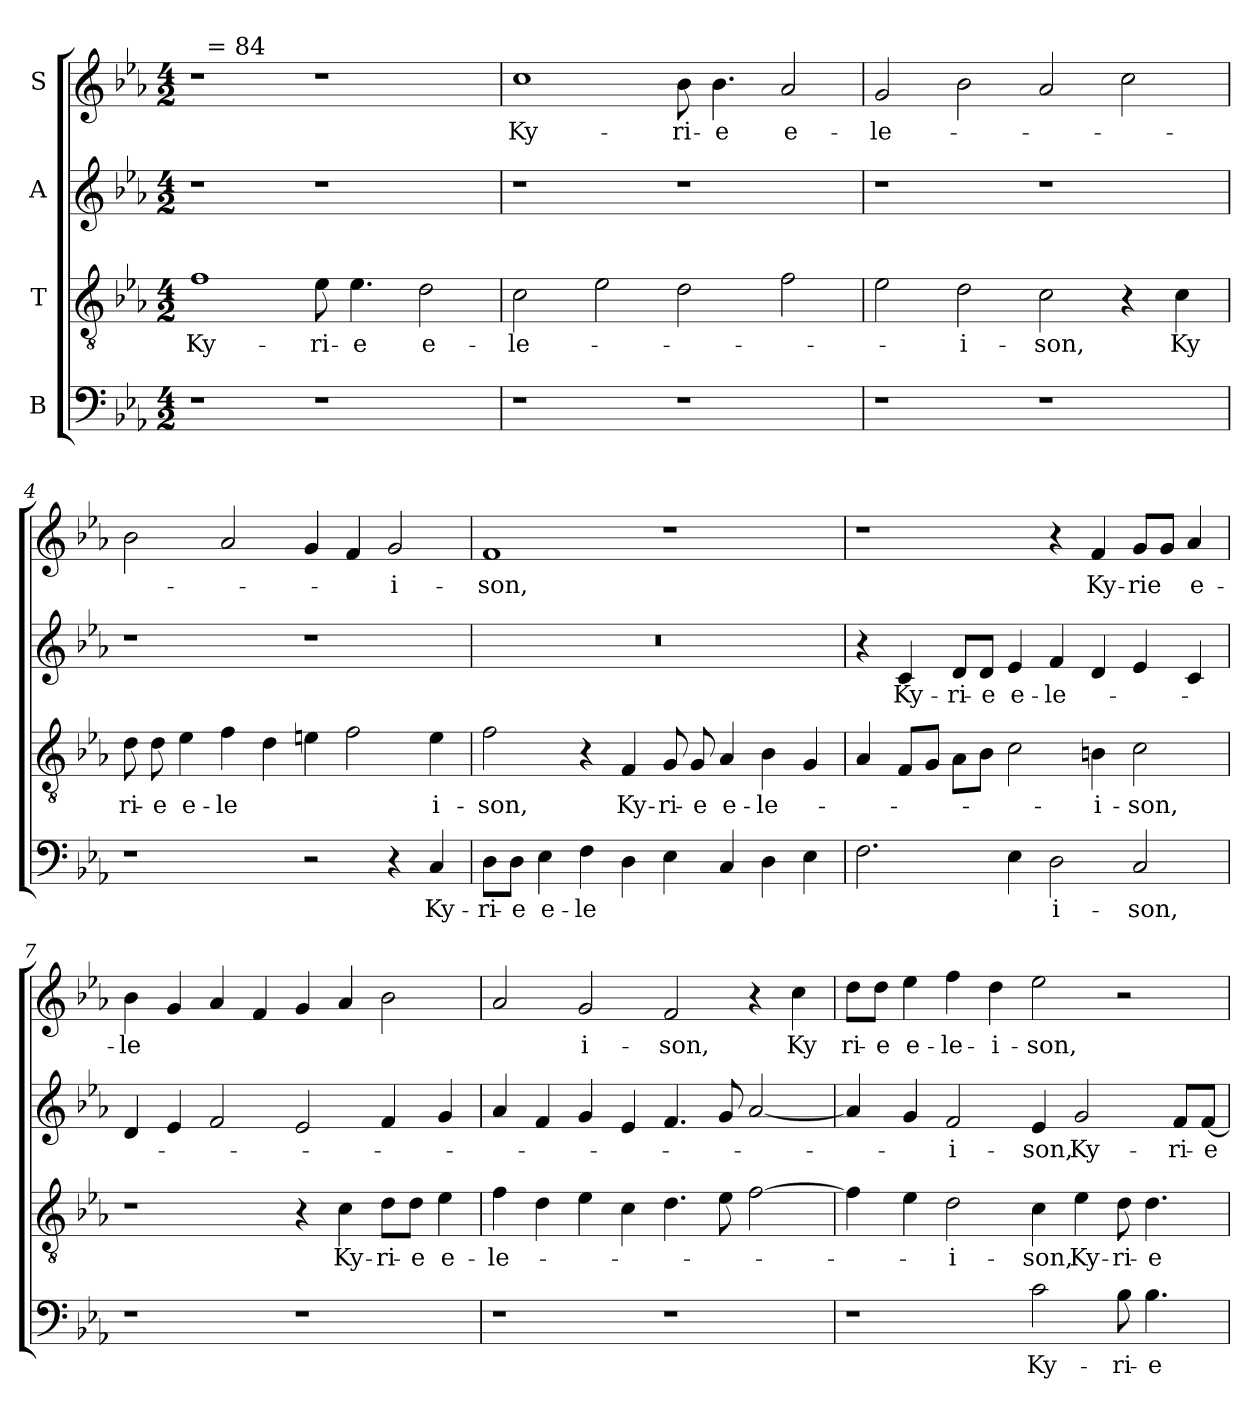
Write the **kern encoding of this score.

**kern	**text	**kern	**text	**kern	**text	**kern	**text
*part4	*part4	*part3	*part3	*part2	*part2	*part1	*part1
*staff4	*staff4	*staff3	*staff3	*staff2	*staff2	*staff1	*staff1
*I"B	*	*I"T	*	*I"A	*	*I"S	*
*clefF4	*	*clefGv2	*	*clefG2	*	*clefG2	*
*k[b-e-a-]	*	*k[b-e-a-]	*	*k[b-e-a-]	*	*k[b-e-a-]	*
*E-:	*	*E-:	*	*E-:	*	*E-:	*
*M4/2	*	*M4/2	*	*M4/2	*	*M4/2	*
=1	=1	=1	=1	=1	=1	=1	=1
!	!	!	!	!	!	!LO:TX:a:t=  = 84	!
1r	.	1f	Ky-	1r	.	1r	.
1r	.	8e-\	-ri-	1r	.	1r	.
.	.	4.e-\	-e	.	.	.	.
.	.	2d\	e-	.	.	.	.
=2	=2	=2	=2	=2	=2	=2	=2
1r	.	2c\	le-	1r	.	1cc	Ky-
.	.	2e-\	.	.	.	.	.
1r	.	2d\	.	1r	.	8b-\	-ri-
.	.	.	.	.	.	4.b-\	-e
.	.	2f\	.	.	.	2a-/	e-
=3	=3	=3	=3	=3	=3	=3	=3
1r	.	2e-\	.	1r	.	2g/	le-
.	.	2d\	i-	.	.	2b-\	.
1r	.	2c\	son,	1r	.	2a-/	.
.	.	4r	.	.	.	2cc\	.
.	.	4c\	Ky	.	.	.	.
=4	=4	=4	=4	=4	=4	=4	=4
1r	.	8d\	-ri-	1r	.	2b-\	.
.	.	8d\	-e	.	.	.	.
.	.	4e-\	e-	.	.	.	.
.	.	4f\	le	.	.	2a-/	.
.	.	4d\	.	.	.	.	.
2r	.	4en\	.	1r	.	4g/	.
.	.	2f\	.	.	.	4f/	.
4r	.	.	.	.	.	2g/	-i-
4C/	Ky-	4e\	-i-	.	.	.	.
!!LO:LB:g=z
=5	=5	=5	=5	=5	=5	=5	=5
8D\L	ri-	2f\	son,	0r	.	1f	son,
8D\J	-e	.	.	.	.	.	.
4E-\	e-	.	.	.	.	.	.
4F\	le	4r	.	.	.	.	.
4D\	.	4F/	Ky-	.	.	.	.
4E-\	.	8G/	-ri-	.	.	1r	.
.	.	8G/	-e	.	.	.	.
4C/	.	4A-/	e-	.	.	.	.
4D\	.	4B-\	le-	.	.	.	.
4E-\	.	4G/	.	.	.	.	.
=6	=6	=6	=6	=6	=6	=6	=6
2.F\	.	4A-/	.	4r	.	1r	.
.	.	8F/L	.	4c/	Ky-	.	.
.	.	8G/J	.	.	.	.	.
.	.	8A-\L	.	8d/L	-ri-	.	.
.	.	8B-\J	.	8d/J	-e	.	.
4E-\	.	2c\	.	4e-/	e-	.	.
2D\	-i-	.	.	4f/	-le-	4r	.
.	.	4Bn\	i-	4d/	.	4f/	Ky-
2C/	son,	2c\	son,	4e-/	.	8g/L	-rie
.	.	.	.	.	.	8g/J	.
.	.	.	.	4c/	.	4a-/	e-
=7	=7	=7	=7	=7	=7	=7	=7
1r	.	1r	.	4d/	.	4b-\	le
.	.	.	.	4e-/	.	4g/	.
.	.	.	.	2f/	.	4a-/	--
.	.	.	.	.	.	4f/	.
1r	.	4r	.	2e-/	.	4g/	.
.	.	4c\	Ky-	.	.	4a-/	.
.	.	8d\L	-ri-	4f/	.	2b-\	.
.	.	8d\J	-e	.	.	.	.
.	.	4e-\	e-	4g/	.	.	.
!!LO:LB:g=z
=8	=8	=8	=8	=8	=8	=8	=8
1r	.	4f\	le-	4a-/	.	2a-/	.
.	.	4d\	.	4f/	.	.	.
.	.	4e-\	.	4g/	.	2g/	-i-
.	.	4c\	.	4e-/	.	.	.
1r	.	4.d\	.	4.f/	.	2f/	son,
.	.	8e-\	.	8g/	.	.	.
.	.	[2f\	.	[2a-/	.	4r	.
.	.	.	.	.	.	4cc\	Ky
=9	=9	=9	=9	=9	=9	=9	=9
1r	.	4f\]	.	4a-/]	.	8dd\L	-ri-
.	.	.	.	.	.	8dd\J	-e
.	.	4e-\	.	4g/	.	4ee-\	e-
.	.	2d\	i-	2f/	i-	4ff\	le-
.	.	.	.	.	.	4dd\	i-
2c\	Ky-	4c\	son,	4e-/	son,	2ee-\	son,
.	.	4e-\	Ky-	2g/	Ky-	.	.
8B-\	-ri-	8d\	-ri-	.	.	2r	.
4.B-\	-e	4.d\	-e	.	.	.	.
.	.	.	.	8f/L	-ri-	.	.
.	.	.	.	[8f/J	-e	.	.
=	=	=	=	=	=	=	=
*-	*-	*-	*-	*-	*-	*-	*-
